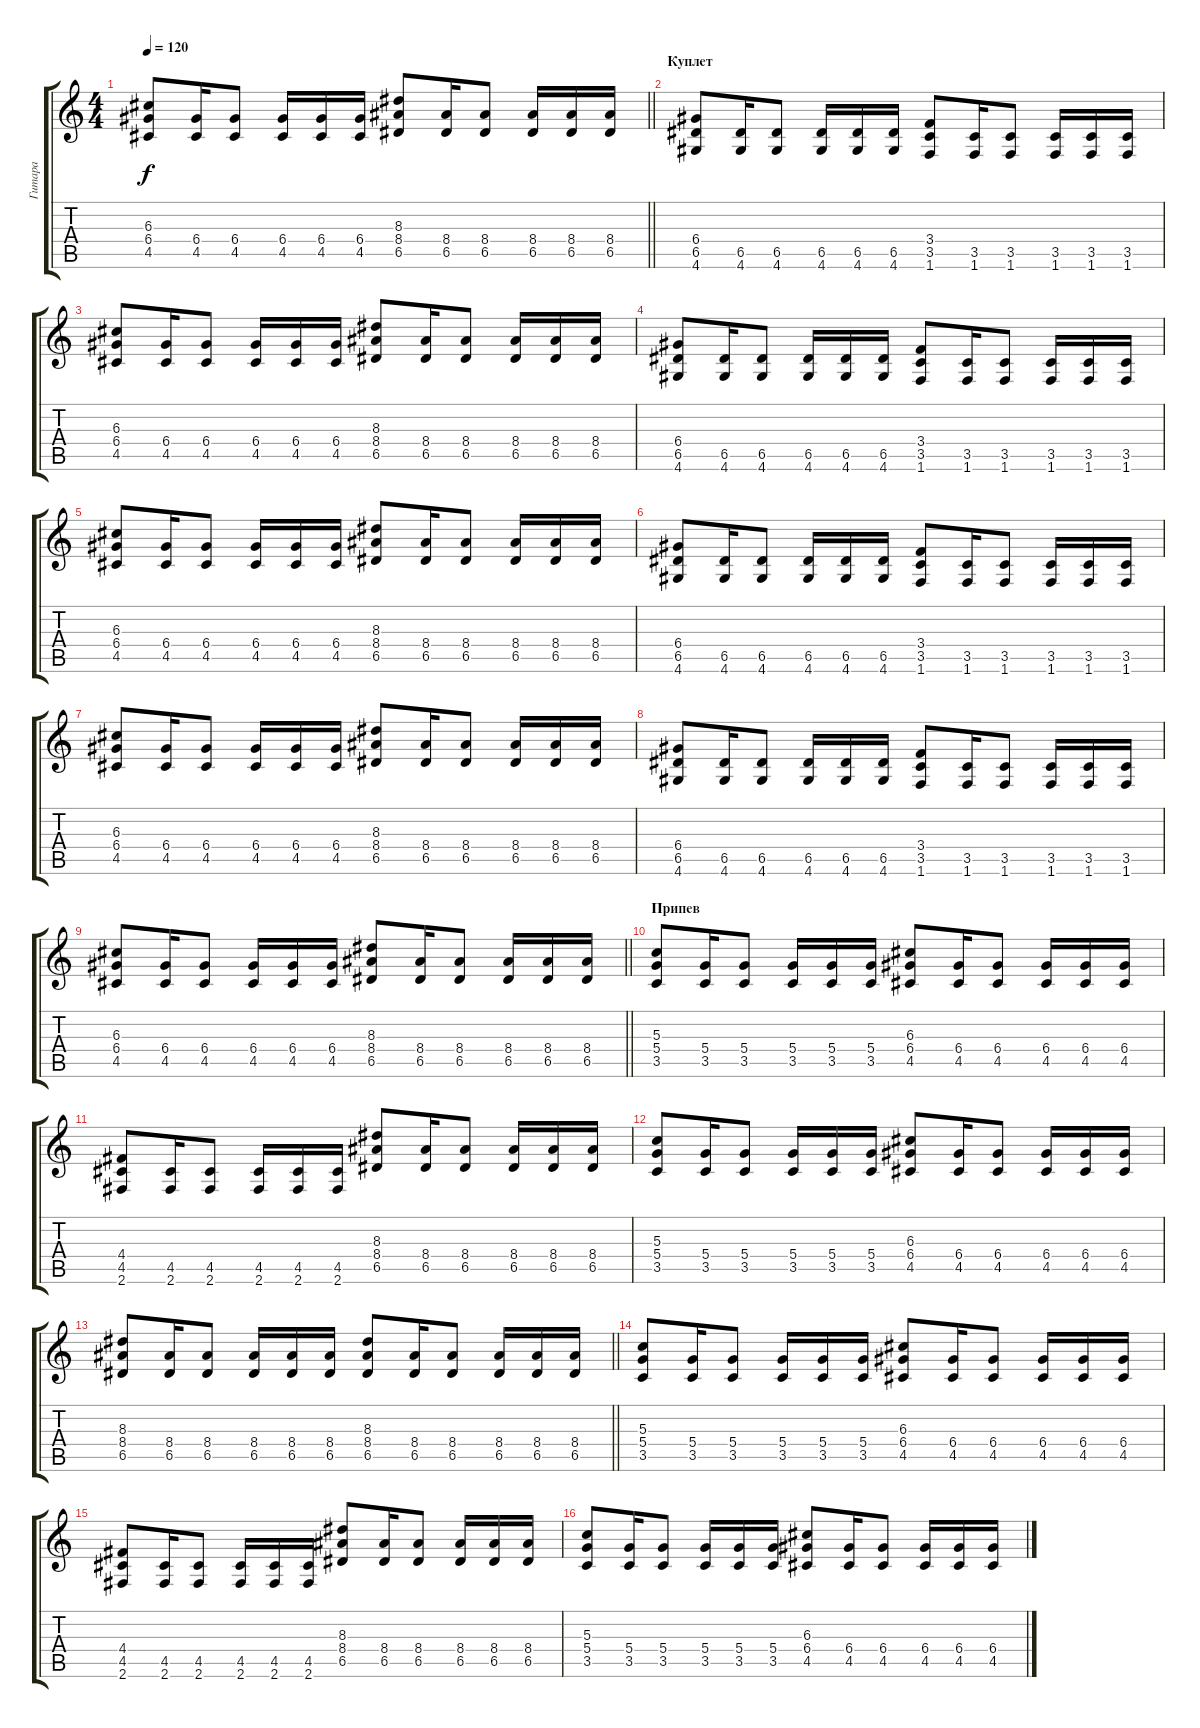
\track ("Гитара" "Гитара") {instrument distortionguitar}
\staff {score tabs}
\tuning (E4 B3 G3 D3 A2 E2) {hide}
\ts (4 4)
\tempo 120
\clef g2
\barLineRight lightlight
\ks c
(6.3 6.4 4.5).8{dy f} (6.4 4.5).16 (6.4 4.5).8 (6.4 4.5).16 (6.4 4.5).16 (6.4 4.5).16 (8.3 8.4 6.5).8 (8.4 6.5).16 (8.4 6.5).8 (8.4 6.5).16 (8.4 6.5).16 (8.4 6.5).16 |
\section ("" "Куплет")
(6.4 6.5 4.6).8 (6.5 4.6).16 (6.5 4.6).8 (6.5 4.6).16 (6.5 4.6).16 (6.5 4.6).16 (3.4 3.5 1.6).8 (3.5 1.6).16 (3.5 1.6).8 (3.5 1.6).16 (3.5 1.6).16 (3.5 1.6).16 |
(6.3 6.4 4.5).8 (6.4 4.5).16 (6.4 4.5).8 (6.4 4.5).16 (6.4 4.5).16 (6.4 4.5).16 (8.3 8.4 6.5).8 (8.4 6.5).16 (8.4 6.5).8 (8.4 6.5).16 (8.4 6.5).16 (8.4 6.5).16 |
(6.4 6.5 4.6).8 (6.5 4.6).16 (6.5 4.6).8 (6.5 4.6).16 (6.5 4.6).16 (6.5 4.6).16 (3.4 3.5 1.6).8 (3.5 1.6).16 (3.5 1.6).8 (3.5 1.6).16 (3.5 1.6).16 (3.5 1.6).16 |
(6.3 6.4 4.5).8 (6.4 4.5).16 (6.4 4.5).8 (6.4 4.5).16 (6.4 4.5).16 (6.4 4.5).16 (8.3 8.4 6.5).8 (8.4 6.5).16 (8.4 6.5).8 (8.4 6.5).16 (8.4 6.5).16 (8.4 6.5).16 |
(6.4 6.5 4.6).8 (6.5 4.6).16 (6.5 4.6).8 (6.5 4.6).16 (6.5 4.6).16 (6.5 4.6).16 (3.4 3.5 1.6).8 (3.5 1.6).16 (3.5 1.6).8 (3.5 1.6).16 (3.5 1.6).16 (3.5 1.6).16 |
(6.3 6.4 4.5).8 (6.4 4.5).16 (6.4 4.5).8 (6.4 4.5).16 (6.4 4.5).16 (6.4 4.5).16 (8.3 8.4 6.5).8 (8.4 6.5).16 (8.4 6.5).8 (8.4 6.5).16 (8.4 6.5).16 (8.4 6.5).16 |
(6.4 6.5 4.6).8 (6.5 4.6).16 (6.5 4.6).8 (6.5 4.6).16 (6.5 4.6).16 (6.5 4.6).16 (3.4 3.5 1.6).8 (3.5 1.6).16 (3.5 1.6).8 (3.5 1.6).16 (3.5 1.6).16 (3.5 1.6).16 |
\barLineRight lightlight
(6.3 6.4 4.5).8 (6.4 4.5).16 (6.4 4.5).8 (6.4 4.5).16 (6.4 4.5).16 (6.4 4.5).16 (8.3 8.4 6.5).8 (8.4 6.5).16 (8.4 6.5).8 (8.4 6.5).16 (8.4 6.5).16 (8.4 6.5).16 |
\section ("" "Припев")
(5.3 5.4 3.5).8 (5.4 3.5).16 (5.4 3.5).8 (5.4 3.5).16 (5.4 3.5).16 (5.4 3.5).16 (6.3 6.4 4.5).8 (6.4 4.5).16 (6.4 4.5).8 (6.4 4.5).16 (6.4 4.5).16 (6.4 4.5).16 |
(4.4 4.5 2.6).8 (4.5 2.6).16 (4.5 2.6).8 (4.5 2.6).16 (4.5 2.6).16 (4.5 2.6).16 (8.3 8.4 6.5).8 (8.4 6.5).16 (8.4 6.5).8 (8.4 6.5).16 (8.4 6.5).16 (8.4 6.5).16 |
(5.3 5.4 3.5).8 (5.4 3.5).16 (5.4 3.5).8 (5.4 3.5).16 (5.4 3.5).16 (5.4 3.5).16 (6.3 6.4 4.5).8 (6.4 4.5).16 (6.4 4.5).8 (6.4 4.5).16 (6.4 4.5).16 (6.4 4.5).16 |
\barLineRight lightlight
(8.3 8.4 6.5).8 (8.4 6.5).16 (8.4 6.5).8 (8.4 6.5).16 (8.4 6.5).16 (8.4 6.5).16 (8.3 8.4 6.5).8 (8.4 6.5).16 (8.4 6.5).8 (8.4 6.5).16 (8.4 6.5).16 (8.4 6.5).16 |
(5.3 5.4 3.5).8 (5.4 3.5).16 (5.4 3.5).8 (5.4 3.5).16 (5.4 3.5).16 (5.4 3.5).16 (6.3 6.4 4.5).8 (6.4 4.5).16 (6.4 4.5).8 (6.4 4.5).16 (6.4 4.5).16 (6.4 4.5).16 |
(4.4 4.5 2.6).8 (4.5 2.6).16 (4.5 2.6).8 (4.5 2.6).16 (4.5 2.6).16 (4.5 2.6).16 (8.3 8.4 6.5).8 (8.4 6.5).16 (8.4 6.5).8 (8.4 6.5).16 (8.4 6.5).16 (8.4 6.5).16 |
(5.3 5.4 3.5).8 (5.4 3.5).16 (5.4 3.5).8 (5.4 3.5).16 (5.4 3.5).16 (5.4 3.5).16 (6.3 6.4 4.5).8 (6.4 4.5).16 (6.4 4.5).8 (6.4 4.5).16 (6.4 4.5).16 (6.4 4.5).16
